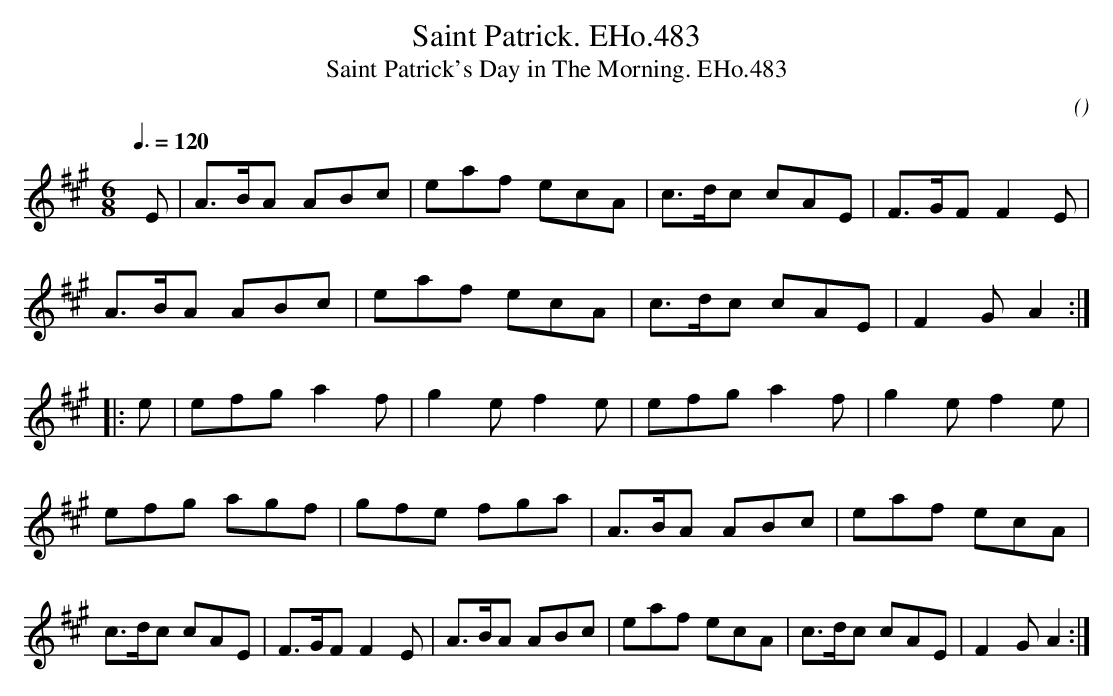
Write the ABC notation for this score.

X:1
T:Saint Patrick. EHo.483
T:Saint Patrick's Day in The Morning. EHo.483
M:6/8
L:1/8
Q:3/8=120
C:
O:
K:A
yE | A>BA ABc | eaf ecA | c>dc cAE | F>GF F2E |
A>BA ABc | eaf ecA | c>dc cAE | F2GA2 :|
|: e | efg a2f | g2e f2e | efg a2f | g2e f2e |
efg agf | gfe fga | A>BA ABc | eaf ecA |
c>dc cAE | F>GF F2E | A>BA ABc | eaf ecA | c>dc cAE | F2GA2 :|
